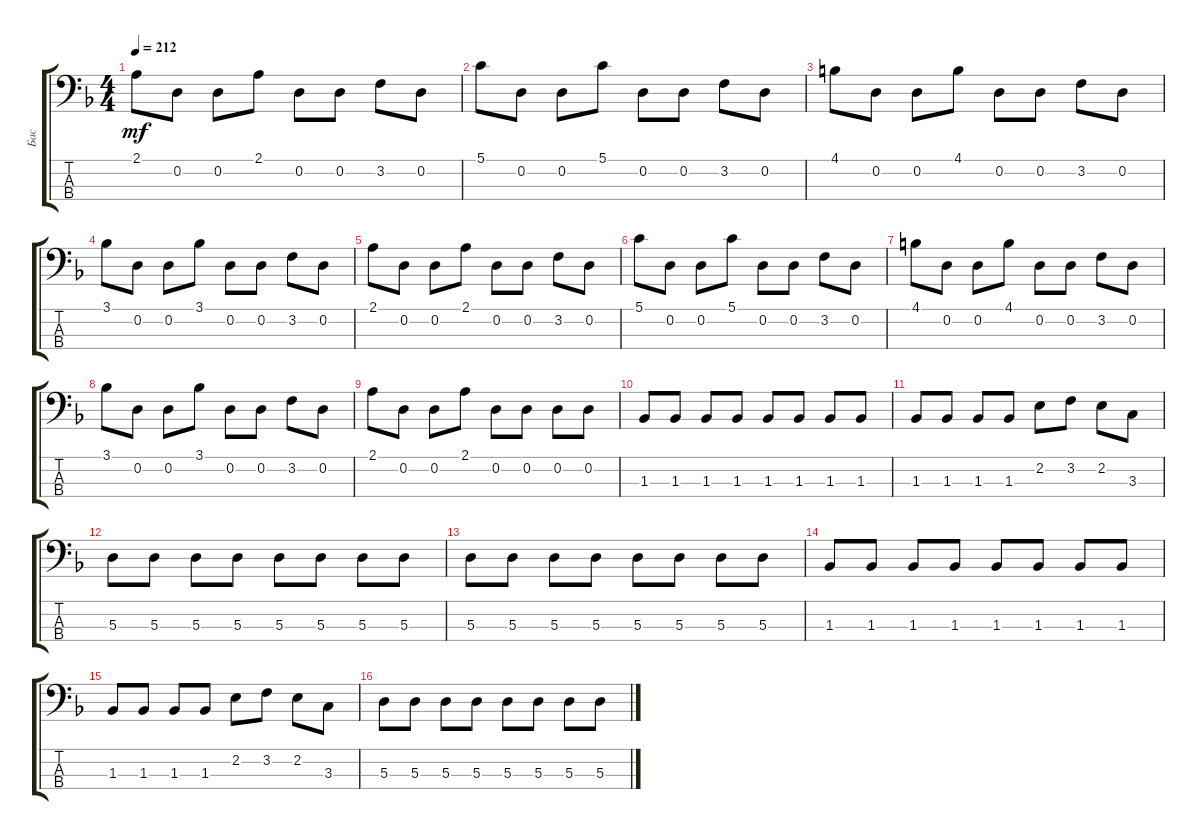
\track ("Бас" "Бас") {instrument electricbassfinger}
\staff {score tabs}
\tuning (G2 D2 A1 E1) {hide}
\ts (4 4)
\tempo 212
\clef f4
\ks dminor
2.1.8{dy mf} 0.2.8 0.2.8 2.1.8 0.2.8 0.2.8 3.2.8 0.2.8 |
5.1.8 0.2.8 0.2.8 5.1.8 0.2.8 0.2.8 3.2.8 0.2.8 |
4.1.8 0.2.8 0.2.8 4.1.8 0.2.8 0.2.8 3.2.8 0.2.8 |
3.1.8 0.2.8 0.2.8 3.1.8 0.2.8 0.2.8 3.2.8 0.2.8 |
2.1.8 0.2.8 0.2.8 2.1.8 0.2.8 0.2.8 3.2.8 0.2.8 |
5.1.8 0.2.8 0.2.8 5.1.8 0.2.8 0.2.8 3.2.8 0.2.8 |
4.1.8 0.2.8 0.2.8 4.1.8 0.2.8 0.2.8 3.2.8 0.2.8 |
3.1.8 0.2.8 0.2.8 3.1.8 0.2.8 0.2.8 3.2.8 0.2.8 |
2.1.8 0.2.8 0.2.8 2.1.8 0.2.8 0.2.8 0.2.8 0.2.8 |
1.3.8 1.3.8 1.3.8 1.3.8 1.3.8 1.3.8 1.3.8 1.3.8 |
1.3.8 1.3.8 1.3.8 1.3.8 2.2.8 3.2.8 2.2.8 3.3.8 |
5.3.8 5.3.8 5.3.8 5.3.8 5.3.8 5.3.8 5.3.8 5.3.8 |
5.3.8 5.3.8 5.3.8 5.3.8 5.3.8 5.3.8 5.3.8 5.3.8 |
1.3.8 1.3.8 1.3.8 1.3.8 1.3.8 1.3.8 1.3.8 1.3.8 |
1.3.8 1.3.8 1.3.8 1.3.8 2.2.8 3.2.8 2.2.8 3.3.8 |
5.3.8 5.3.8 5.3.8 5.3.8 5.3.8 5.3.8 5.3.8 5.3.8
